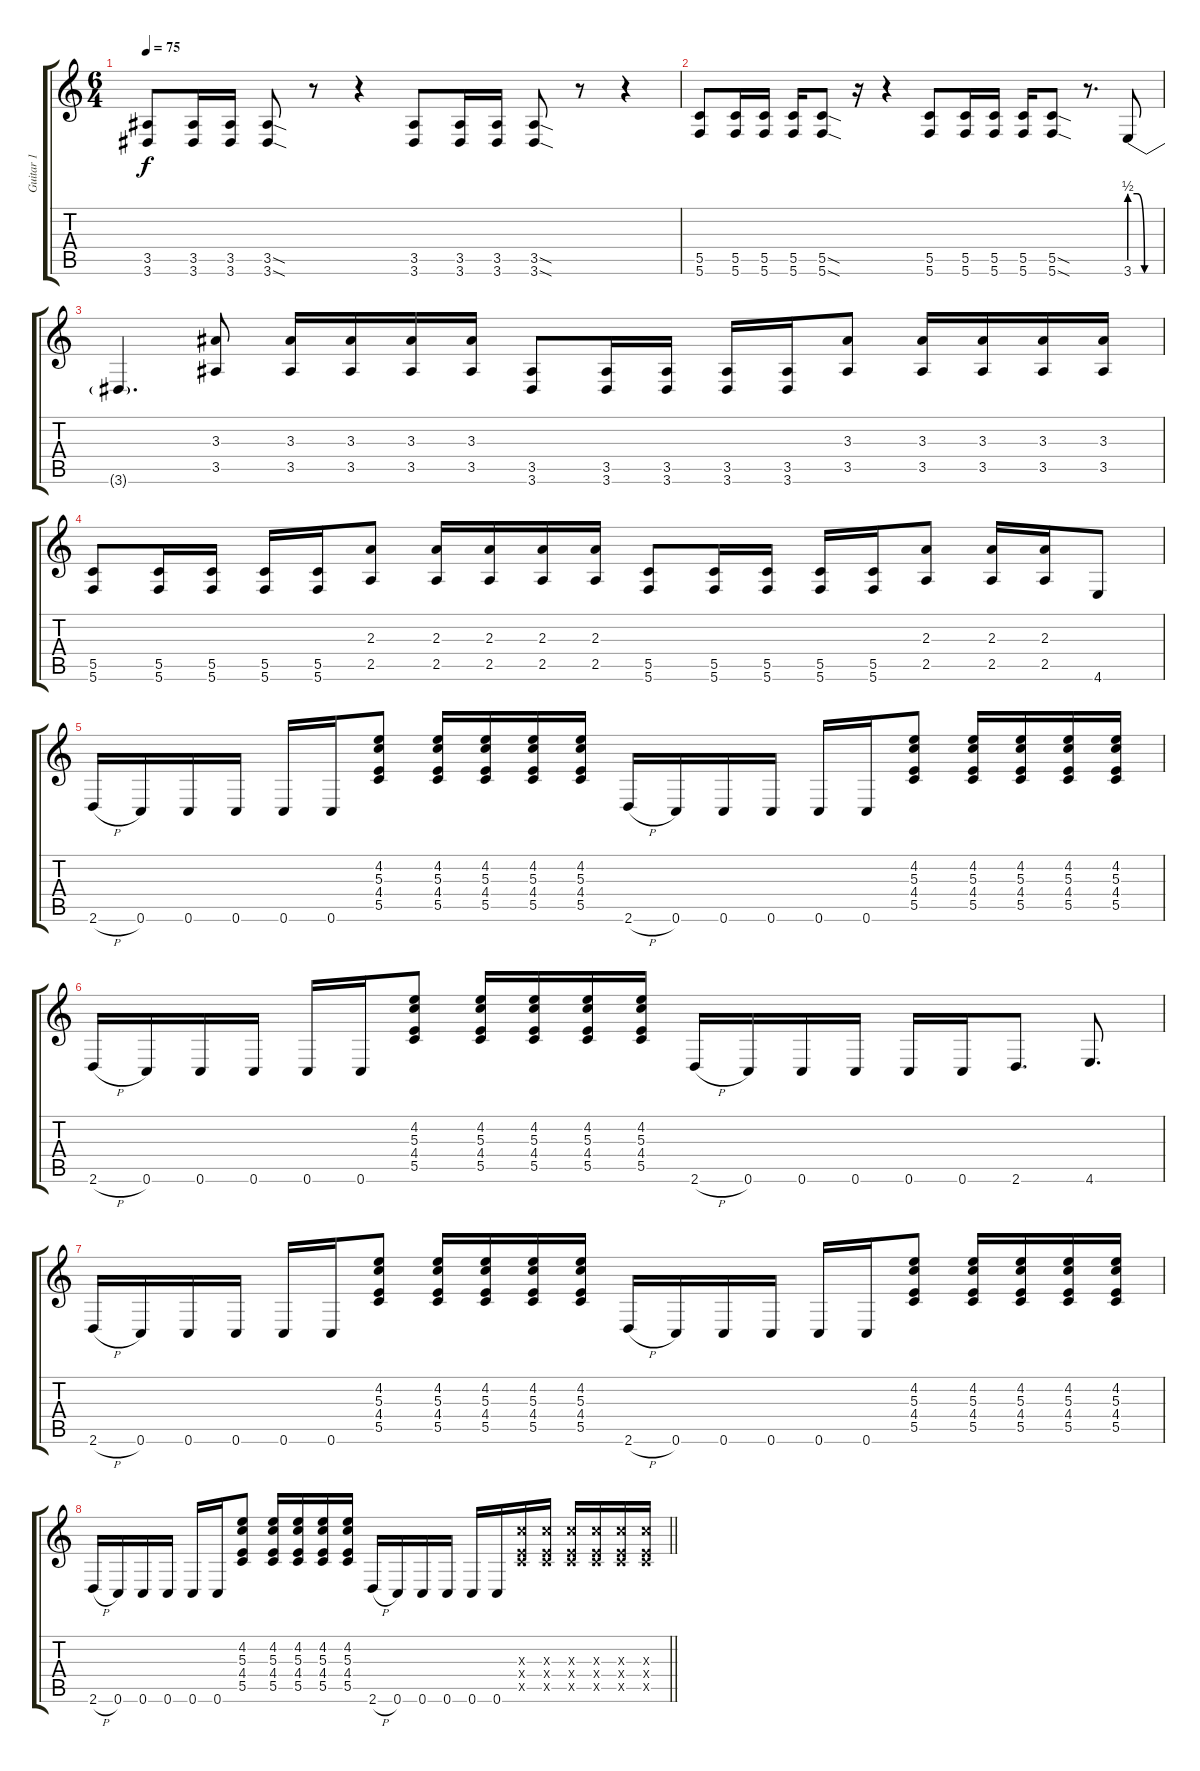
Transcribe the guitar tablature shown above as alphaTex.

\track ("Guitar 1" "Guitar 1") {instrument distortionguitar}
\staff {score tabs}
\tuning (E4 C4 G3 C3 G2 C2) {hide}
\ts (6 4)
\tempo 75
\clef g2
\ks c
(3.5 3.6).8{dy f} (3.5 3.6).16 (3.5 3.6).16 (3.5{sod} 3.6{sod}).8 r.8 r.4 (3.5 3.6).8 (3.5 3.6).16 (3.5 3.6).16 (3.5{sod} 3.6{sod}).8 r.8 r.4 |
(5.5 5.6).8 (5.5 5.6).16 (5.5 5.6).16 (5.5 5.6).16 (5.5{sod} 5.6{sod}).8 r.16 r.4 (5.5 5.6).8 (5.5 5.6).16 (5.5 5.6).16 (5.5 5.6).16 (5.5{sod} 5.6{sod}).8 r.8{d} 3.6{be (custom 0 2 15 2 30 0 60 0)}.8 |
3.6{t}.4{d} (3.3 3.5).8 (3.3 3.5).16 (3.3 3.5).16 (3.3 3.5).16 (3.3 3.5).16 (3.5 3.6).8 (3.5 3.6).16 (3.5 3.6).16 (3.5 3.6).16 (3.5 3.6).16 (3.3 3.5).8 (3.3 3.5).16 (3.3 3.5).16 (3.3 3.5).16 (3.3 3.5).16 |
(5.5 5.6).8 (5.5 5.6).16 (5.5 5.6).16 (5.5 5.6).16 (5.5 5.6).16 (2.3 2.5).8 (2.3 2.5).16 (2.3 2.5).16 (2.3 2.5).16 (2.3 2.5).16 (5.5 5.6).8 (5.5 5.6).16 (5.5 5.6).16 (5.5 5.6).16 (5.5 5.6).16 (2.3 2.5).8 (2.3 2.5).16 (2.3 2.5).16 4.6.8 |
2.6{h}.16 0.6.16 0.6.16 0.6.16 0.6.16 0.6.16 (4.2 5.3 4.4 5.5).8 (4.2 5.3 4.4 5.5).16 (4.2 5.3 4.4 5.5).16 (4.2 5.3 4.4 5.5).16 (4.2 5.3 4.4 5.5).16 2.6{h}.16 0.6.16 0.6.16 0.6.16 0.6.16 0.6.16 (4.2 5.3 4.4 5.5).8 (4.2 5.3 4.4 5.5).16 (4.2 5.3 4.4 5.5).16 (4.2 5.3 4.4 5.5).16 (4.2 5.3 4.4 5.5).16 |
2.6{h}.16 0.6.16 0.6.16 0.6.16 0.6.16 0.6.16 (4.2 5.3 4.4 5.5).8 (4.2 5.3 4.4 5.5).16 (4.2 5.3 4.4 5.5).16 (4.2 5.3 4.4 5.5).16 (4.2 5.3 4.4 5.5).16 2.6{h}.16 0.6.16 0.6.16 0.6.16 0.6.16 0.6.16 2.6.8{d} 4.6.8{d} |
2.6{h}.16 0.6.16 0.6.16 0.6.16 0.6.16 0.6.16 (4.2 5.3 4.4 5.5).8 (4.2 5.3 4.4 5.5).16 (4.2 5.3 4.4 5.5).16 (4.2 5.3 4.4 5.5).16 (4.2 5.3 4.4 5.5).16 2.6{h}.16 0.6.16 0.6.16 0.6.16 0.6.16 0.6.16 (4.2 5.3 4.4 5.5).8 (4.2 5.3 4.4 5.5).16 (4.2 5.3 4.4 5.5).16 (4.2 5.3 4.4 5.5).16 (4.2 5.3 4.4 5.5).16 |
\barLineRight lightlight
2.6{h}.16 0.6.16 0.6.16 0.6.16 0.6.16 0.6.16 (4.2 5.3 4.4 5.5).8 (4.2 5.3 4.4 5.5).16 (4.2 5.3 4.4 5.5).16 (4.2 5.3 4.4 5.5).16 (4.2 5.3 4.4 5.5).16 2.6{h}.16 0.6.16 0.6.16 0.6.16 0.6.16 0.6.16 (5.3{x} 4.4{x} 5.5{x}).16 (5.3{x} 4.4{x} 5.5{x}).16 (5.3{x} 4.4{x} 5.5{x}).16 (5.3{x} 4.4{x} 5.5{x}).16 (5.3{x} 4.4{x} 5.5{x}).16 (5.3{x} 4.4{x} 5.5{x}).16
